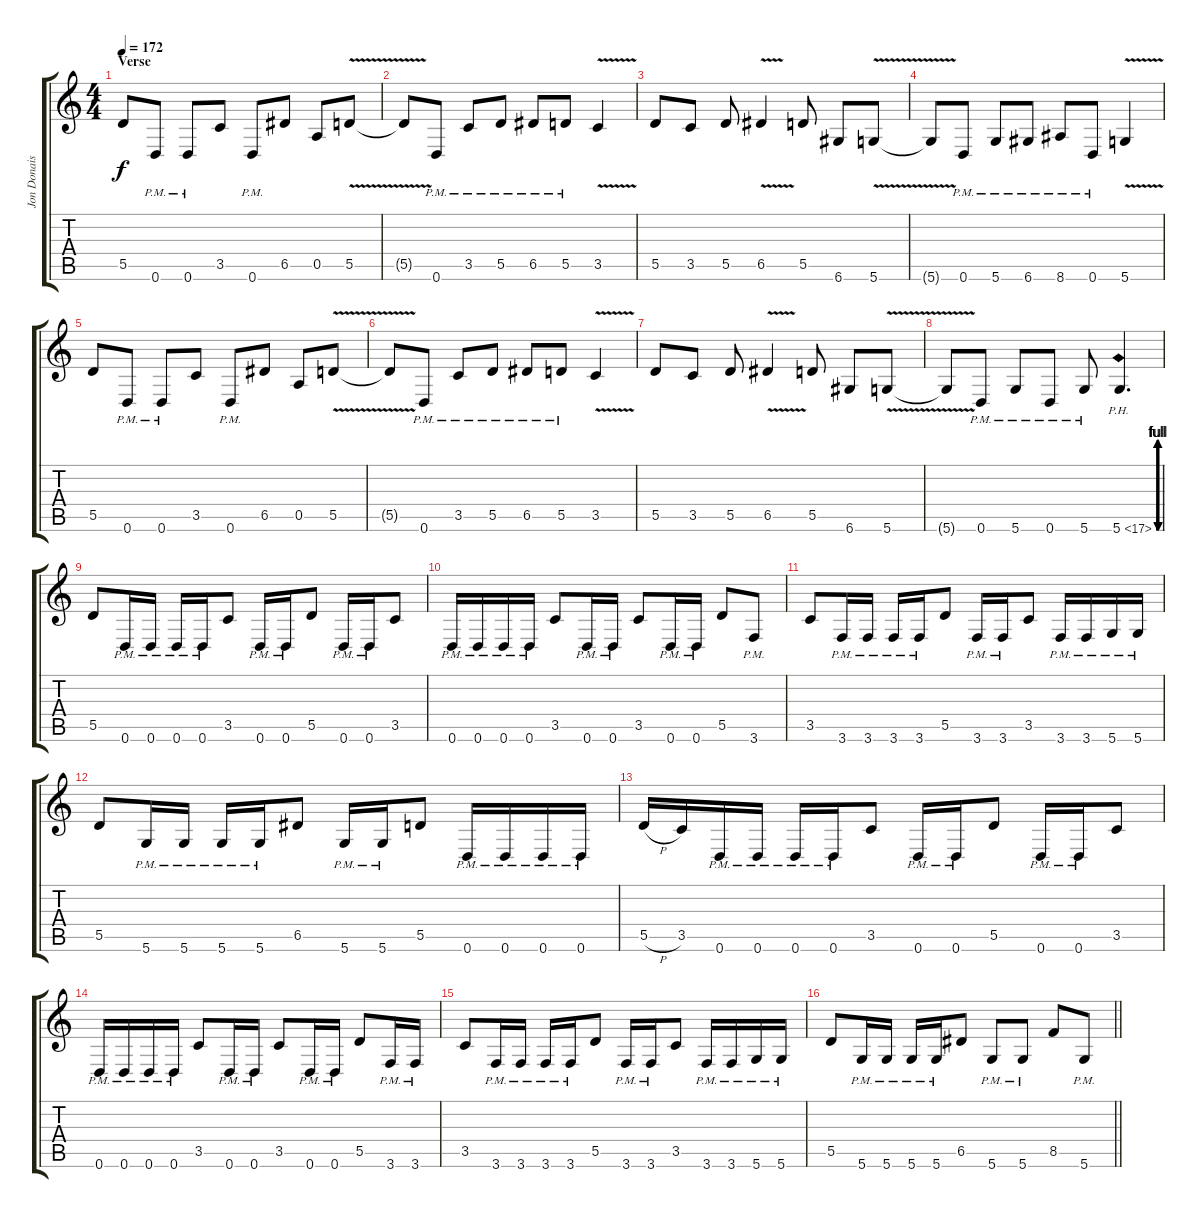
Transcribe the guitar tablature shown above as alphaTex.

\track ("Jon Donais" "Jon Donais") {instrument distortionguitar}
\staff {score tabs}
\tuning (E4 B3 G3 D3 A2 D2) {hide}
\ts (4 4)
\section ("" "Verse")
\tempo 172
\clef g2
\ks c
5.5.8{dy f} 0.6{pm}.8 0.6{pm}.8 3.5.8 0.6{pm}.8 6.5.8 0.5.8 5.5{v}.8 |
5.5{t}.8 0.6{pm}.8 3.5{pm}.8 5.5{pm}.8 6.5{pm}.8 5.5{pm}.8 3.5{v}.4 |
5.5.8 3.5.8 5.5.8 6.5{v}.4 5.5.8 6.6.8 5.6{v}.8 |
5.6{t}.8 0.6{pm}.8 5.6{pm}.8 6.6{pm}.8 8.6{pm}.8 0.6{pm}.8 5.6{v}.4 |
5.5.8 0.6{pm}.8 0.6{pm}.8 3.5.8 0.6{pm}.8 6.5.8 0.5.8 5.5{v}.8 |
5.5{t}.8 0.6{pm}.8 3.5{pm}.8 5.5{pm}.8 6.5{pm}.8 5.5{pm}.8 3.5{v}.4 |
5.5.8 3.5.8 5.5.8 6.5{v}.4 5.5.8 6.6.8 5.6{v}.8 |
5.6{t}.8 0.6{pm}.8 5.6{pm}.8 0.6{pm}.8 5.6{pm}.8 5.6{be (custom 0 0 9 4 18 0 30 4 42 0 51 4 60 0) ph 12}.4{d} |
5.5.8 0.6{pm}.16 0.6{pm}.16 0.6{pm}.16 0.6{pm}.16 3.5.8 0.6{pm}.16 0.6{pm}.16 5.5.8 0.6{pm}.16 0.6{pm}.16 3.5.8 |
0.6{pm}.16 0.6{pm}.16 0.6{pm}.16 0.6{pm}.16 3.5.8 0.6{pm}.16 0.6{pm}.16 3.5.8 0.6{pm}.16 0.6{pm}.16 5.5.8 3.6{pm}.8 |
3.5.8 3.6{pm}.16 3.6{pm}.16 3.6{pm}.16 3.6{pm}.16 5.5.8 3.6{pm}.16 3.6{pm}.16 3.5.8 3.6{pm}.16 3.6{pm}.16 5.6{pm}.16 5.6{pm}.16 |
5.5.8 5.6{pm}.16 5.6{pm}.16 5.6{pm}.16 5.6{pm}.16 6.5.8 5.6{pm}.16 5.6{pm}.16 5.5.8 0.6{pm}.16 0.6{pm}.16 0.6{pm}.16 0.6{pm}.16 |
5.5{h}.16 3.5.16 0.6{pm}.16 0.6{pm}.16 0.6{pm}.16 0.6{pm}.16 3.5.8 0.6{pm}.16 0.6{pm}.16 5.5.8 0.6{pm}.16 0.6{pm}.16 3.5.8 |
0.6{pm}.16 0.6{pm}.16 0.6{pm}.16 0.6{pm}.16 3.5.8 0.6{pm}.16 0.6{pm}.16 3.5.8 0.6{pm}.16 0.6{pm}.16 5.5.8 3.6{pm}.16 3.6{pm}.16 |
3.5.8 3.6{pm}.16 3.6{pm}.16 3.6{pm}.16 3.6{pm}.16 5.5.8 3.6{pm}.16 3.6{pm}.16 3.5.8 3.6{pm}.16 3.6{pm}.16 5.6{pm}.16 5.6{pm}.16 |
\barLineRight lightlight
5.5.8 5.6{pm}.16 5.6{pm}.16 5.6{pm}.16 5.6{pm}.16 6.5.8 5.6{pm}.8 5.6{pm}.8 8.5.8 5.6{pm}.8
